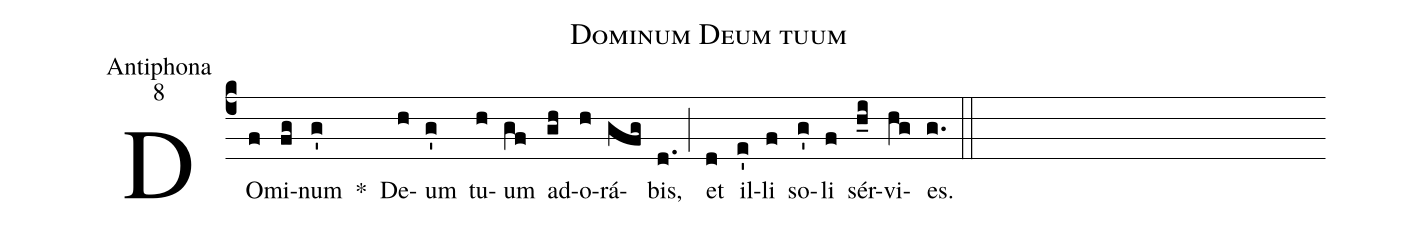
name:Dominum Deum tuum;
office-part:Antiphona;
mode:8;
%%
(c4) DO(f)mi(fg)num(g') *() De(h)um(g') tu(h)um(gf) ad(gh)o(h)rá(gfg)bis,(d.) (;) et(d) il(e')li(f) so(g')li(f) sér(h_i)vi(hg)es.(g.) (::)
